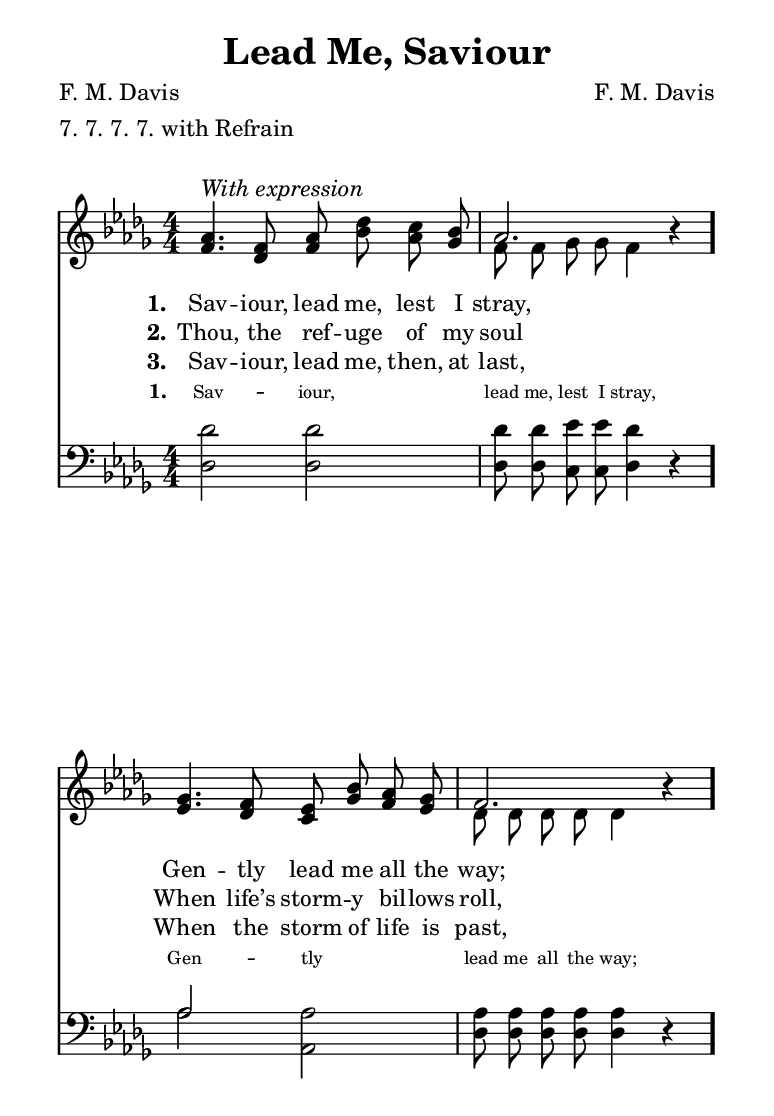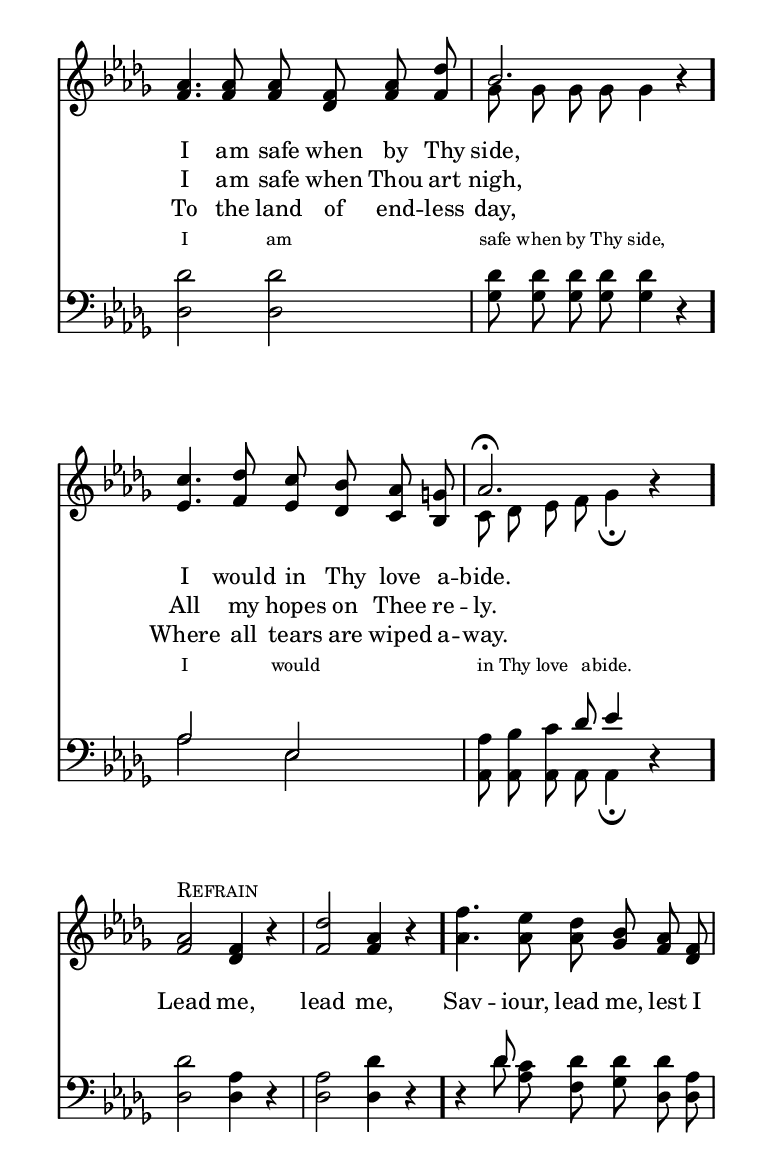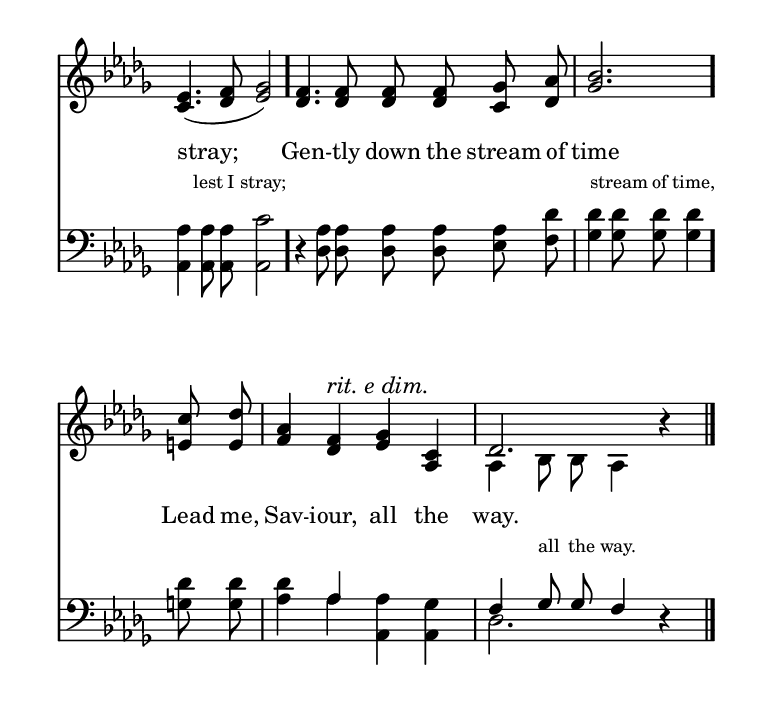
\include "common/global.ily"
\paper {
  \include "common/paper.ily"
}

\header{
  hymnnumber = "234"
  title = "Lead Me, Saviour"
  tunename = ""
  meter = "7. 7. 7. 7. with Refrain"
  poet = "F. M. Davis"
  composer = "F. M. Davis"
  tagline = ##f
}

ta = { \tempo 4=80 }
tb = { \tempo 4=40 }

global = {
  \include "common/overrides.ily"
  \override Staff.TimeSignature.style = #'numbered
  \time 4/4
  \override Score.MetronomeMark.transparent = ##t % hide all fermata changes too
  \ta
  \key des \major
  \autoBeamOff
}

notesSoprano = {
\global
\relative c'' {

  aes4.^\markup{\italic { With expression } } f8 aes8 des c bes | aes2. r4 |
  ges4. f8 ees bes' aes ges | f2. r4 |
  aes4. aes8 aes f aes des | bes2. r4 |
  c4. des8 c bes aes g | aes2.\fermata r4 |

  << s^\markup { \small \caps "Refrain" }
  { aes2 f4 r | des'2 aes4 r } >>
  f'4. ees8 des bes aes f | ees4.( f8 ges2) |
  f4. f8 f f ges aes | bes2.
  c8 des | aes4 f^\markup{\italic{rit. e dim.}} ges c, | des2. r4 |

  \bar "|."

}
}

notesAlto = {
\global
\relative e' {

  f4. des8 f bes aes ges | f8 f ges ges f4 r4 |
  ees4. des8 c ges' f ees | des des des des des4 r4 |
  f4. f8 f des f f | ges8 ges ges ges ges4 r4 |
  ees4. f8 ees des c bes | c des ees f \tb ges4\fermata \ta r4 |

  f2 des4 r | f2 f4 r |
  aes4. aes8 aes ges f des | c4.( des8 ees2) |
  des4. des8 des des c des | ges2.
  e8 e | f4 des ees aes, | aes4 bes8 bes aes4 r4 |

}
}

notesTenor = {
\global
\relative a {

  des2 des | des8 des ees ees des4 r |
  aes2 aes | aes8 aes aes aes aes4 r |
  des2 des | des8 des des des des4 r |
  aes2 ees | aes8 bes c des ees4 r |

  des2 aes4 r | aes2 des4 r |
  r4 des8 c des des des aes | aes4 aes8 aes c2 |
  r4 aes8 aes aes aes aes des | des4 des8 des des4
  des8 des | des4 aes aes ges | f4 ges8 ges f4 r |

}
}

notesBass = {
\global
\relative f {

  des2 des | des8 des c c des4 r |
  aes'2 aes, | des8 des des des des4 r |
  des2 des | ges8 ges ges ges ges4 r |
  aes2 ees | aes,8 aes aes aes aes4_\fermata r4 |

  des2 des4 r | des2 des4 r |
  r4 des'8 aes f ges des des | aes4 aes8 aes aes2 |
  r4 des8 des des des ees f | ges4 ges8 ges ges4
  g8 g | aes4 aes aes, aes | des2. r4 |

}
}

% TODO refrain small words
Refrain = \lyricmode {

Lead me, lead me, \bar "."
Sav -- iour, lead me, lest I stray;__ \bar "."
Gen -- tly down the stream of time \bar "."
Lead me, Sav -- iour, all the way. \bar "."

}

wordsA = \lyricmode {
\set stanza = "1."

Sav -- iour, lead me, lest I stray, \bar "."
Gen -- tly lead me all the way; \bar "."
I am safe when by Thy side, \bar "."
I would in Thy love a -- bide. \bar "."

}

wordsB = \lyricmode {
\set stanza = "2."

Thou, the ref -- uge of my soul
When life’s storm -- y bil -- lows roll,
I am safe when Thou art nigh,
All my hopes on Thee re -- ly.

\Refrain

}

wordsC = \lyricmode {
\set stanza = "3."

Sav -- iour, lead me, then, at last,
When the storm of life is past,
To the land of end -- less day,
Where all tears are wiped a -- way.

}

underWords = \lyricmode {
\override LyricText.font-size = #-2
\set stanza = \markup { \small "1." }

Sav -- iour, lead me, lest I stray,
Gen -- tly lead me all the way;
I am safe when by Thy side,
I would in Thy love a -- bide.

\repeat unfold 11 \skip 4
lest I stray;
\repeat unfold 7 \skip 4
stream of time,
\repeat unfold 7 \skip 4
all the way.

}

\score {
  \context ChoirStaff <<
    \context Staff = upper <<
      \set Staff.autoBeaming = ##f
      \set ChoirStaff.systemStartDelimiter = #'SystemStartBar
      \set ChoirStaff.printPartCombineTexts = ##f
      \partcombine #'(2 . 9) \notesSoprano \notesAlto
      \context NullVoice = sopranos { \voiceOne << \notesSoprano >> }
      \context NullVoice = altos { \voiceTwo << \notesAlto >> }
      \context Lyrics = one   \lyricsto sopranos \wordsA
      \context Lyrics = two   \lyricsto sopranos \wordsB
      \context Lyrics = three \lyricsto sopranos \wordsC
    >>
    \context Staff = men <<
      \set Staff.autoBeaming = ##f
      \clef bass
      \set ChoirStaff.printPartCombineTexts = ##f
      \partcombine #'(2 . 9) \notesTenor \notesBass
      \context NullVoice = tenors { \voiceOne << \notesTenor >> }
      \context NullVoice = basses { \voiceTwo << \notesBass >> }
      \context Lyrics = four \with { alignAboveContext = men } \lyricsto tenors \underWords
    >>
  >>
  \layout {
    \include "common/layout.ily"
  }
  \midi{
    \include "common/midi.ily"
  }
}

\version "2.19.49"  % necessary for upgrading to future LilyPond versions.

% vi:set et ts=2 sw=2 ai nocindent syntax=lilypond:
